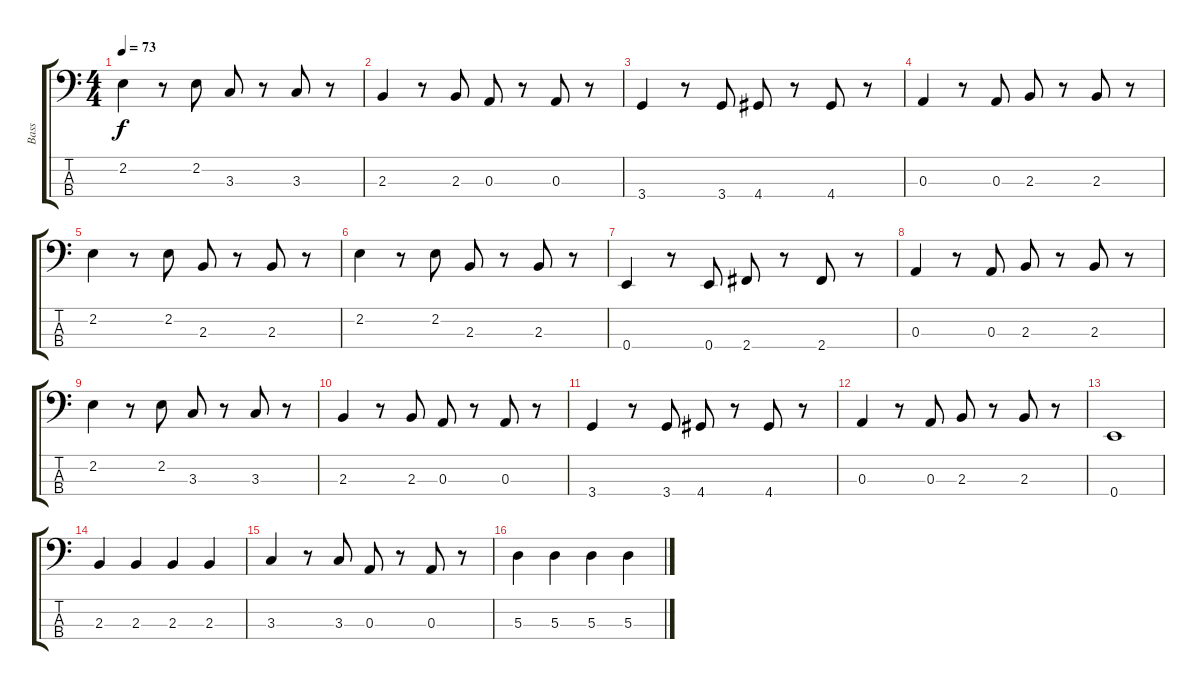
\track ("Bass" "Bass") {instrument electricbasspick}
\staff {score tabs}
\tuning (G2 D2 A1 E1) {hide}
\ts (4 4)
\tempo 73
\clef f4
\ks c
2.2.4{dy f} r.8 2.2.8 3.3.8 r.8 3.3.8 r.8 |
2.3.4 r.8 2.3.8 0.3.8 r.8 0.3.8 r.8 |
3.4.4 r.8 3.4.8 4.4.8 r.8 4.4.8 r.8 |
0.3.4 r.8 0.3.8 2.3.8 r.8 2.3.8 r.8 |
2.2.4 r.8 2.2.8 2.3.8 r.8 2.3.8 r.8 |
2.2.4 r.8 2.2.8 2.3.8 r.8 2.3.8 r.8 |
0.4.4 r.8 0.4.8 2.4.8 r.8 2.4.8 r.8 |
0.3.4 r.8 0.3.8 2.3.8 r.8 2.3.8 r.8 |
2.2.4 r.8 2.2.8 3.3.8 r.8 3.3.8 r.8 |
2.3.4 r.8 2.3.8 0.3.8 r.8 0.3.8 r.8 |
3.4.4 r.8 3.4.8 4.4.8 r.8 4.4.8 r.8 |
0.3.4 r.8 0.3.8 2.3.8 r.8 2.3.8 r.8 |
0.4.1 |
2.3.4 2.3.4 2.3.4 2.3.4 |
3.3.4 r.8 3.3.8 0.3.8 r.8 0.3.8 r.8 |
5.3.4 5.3.4 5.3.4 5.3.4
